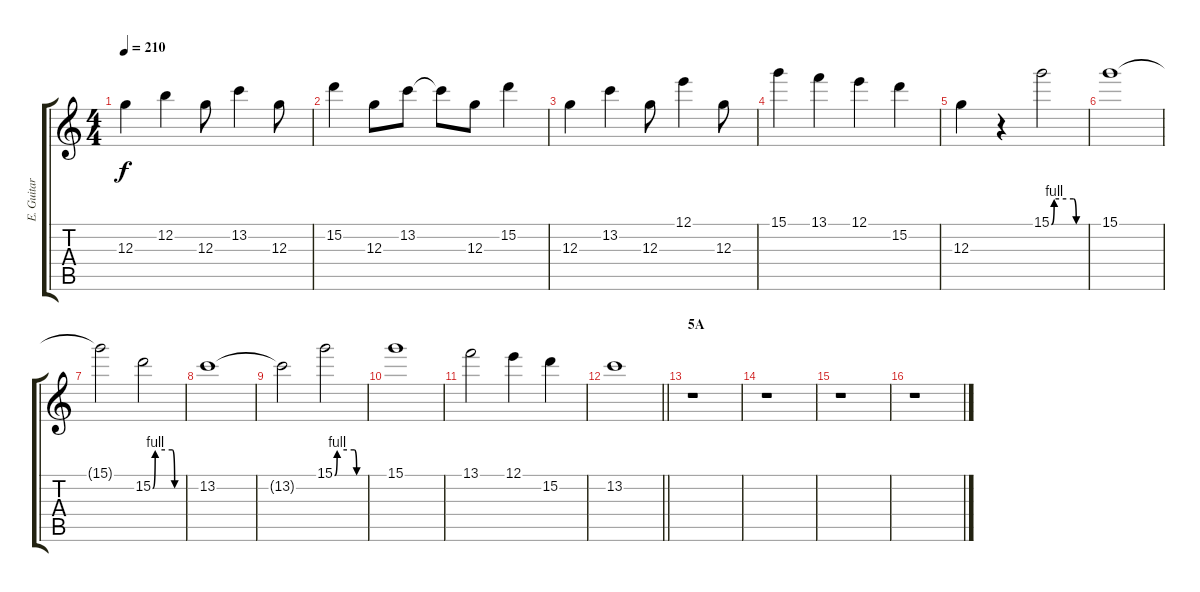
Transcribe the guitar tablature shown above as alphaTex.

\track ("E. Guitar I" "E. Guitar ") {instrument overdrivenguitar}
\staff {score tabs}
\tuning (E4 B3 G3 D3 A2 E2) {hide}
\ts (4 4)
\tempo 210
\clef g2
\ks c
12.3.4{dy f} 12.2.4 12.3.8 13.2.4 12.3.8 |
15.2.4 12.3.8 13.2.8 13.2{t}.8 12.3.8 15.2.4 |
12.3.4 13.2.4 12.3.8 12.1.4 12.3.8 |
15.1.4 13.1.4 12.1.4 15.2.4 |
12.3.4 r.4 15.1{be (custom 0 0 5 4 40 4 45 0 60 0)}.2 |
15.1.1 |
15.1{t}.2 15.2{be (custom 0 0 5 4 40 4 45 0 60 0)}.2 |
13.2.1 |
13.2{t}.2 15.1{be (custom 0 0 5 4 40 4 45 0 60 0)}.2 |
15.1.1 |
13.1.2 12.1.4 15.2.4 |
\barLineRight lightlight
13.2.1 |
\section ("" "5A")
r.1 |
r.1 |
r.1 |
r.1
